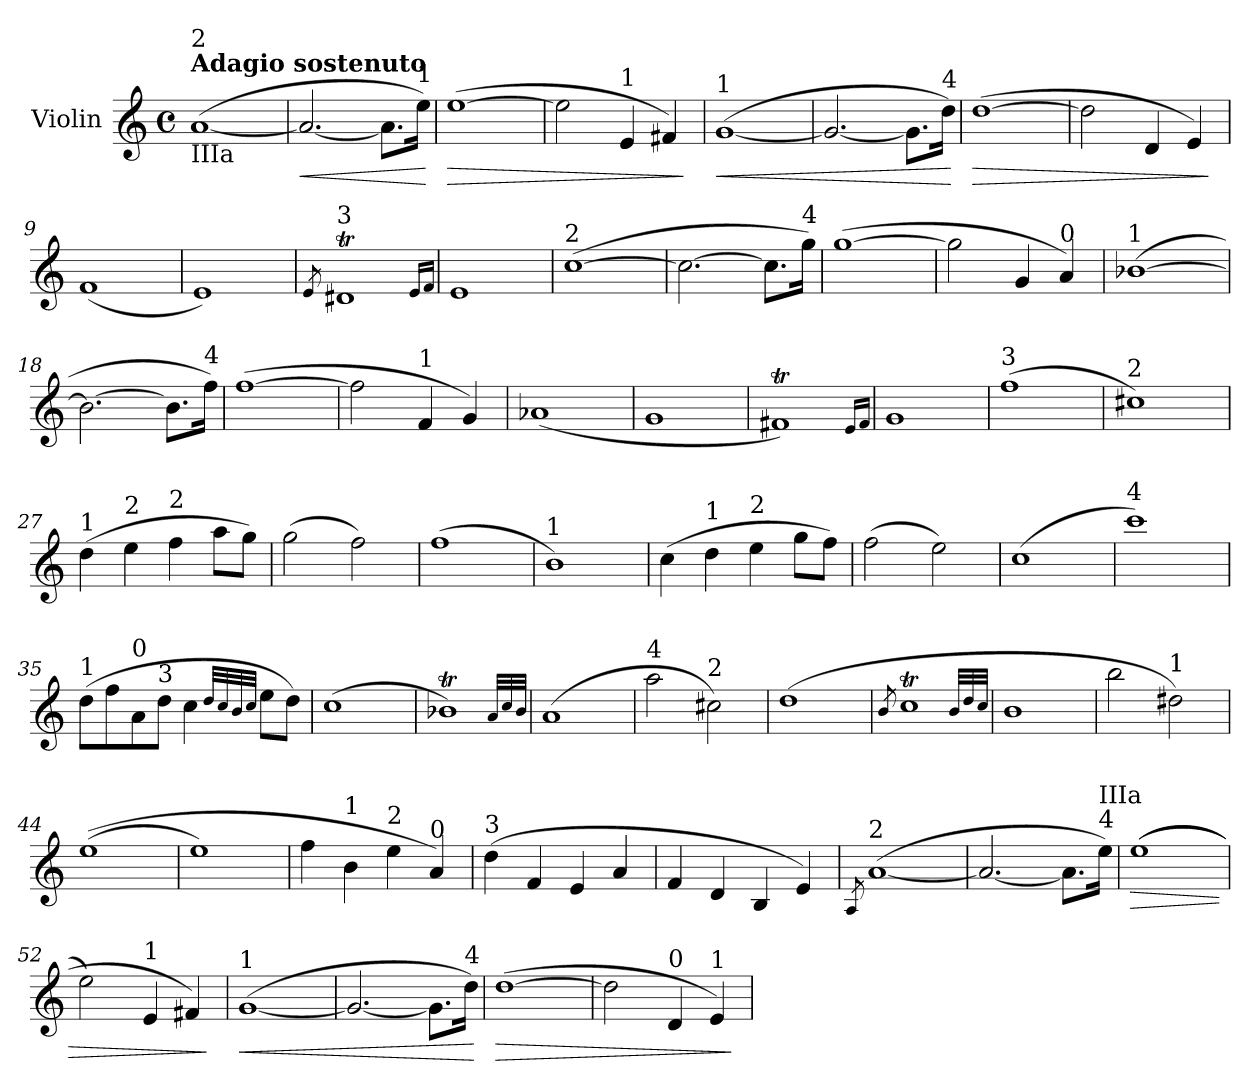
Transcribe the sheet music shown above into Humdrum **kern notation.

**kern	**dynam
*part1	*part1
*staff1	*staff1
*I"Violin	*
*I'Vln.	*
*clefG2	*
*k[]	*
*M4/4	*
*met(c)	*
*MM90	*
=1	=1
!LO:TX:a:B:t=Adagio sostenuto	!
!LO:TX:a:t=2	!
!LO:TX:b:t=IIIa	!
(>[1a	.
=2	=2
!	!LO:HP:b
2.a/_	<
8.a\L]	.
!LO:TX:a:t=1	!
16ee\Jk)	.
.	[
=3	=3
!	!LO:HP:b
(>[1ee	>
=4	=4
2ee\]	.
!LO:TX:a:t=1	!
4e/	.
4f#X/)	.
.	]
=5	=5
!LO:TX:a:t=1	!
!	!LO:HP:b
(>[1g	<
=6	=6
2.g/_	.
8.g\L]	.
!LO:TX:a:t=4	!
16dd\Jk)	.
.	[
=7	=7
!	!LO:HP:b
(>[1dd	>
=8	=8
2dd\]	.
4d/	.
4e/)	.
.	]
=9	=9
(<1f	.
=10	=10
1e)	.
!!LO:LB:g=z
=11	=11
8qe/	.
!LO:TX:a:t=3	!
1d#Xt	.
16qe/LL	.
16qf/JJ	.
=12	=12
1e	.
=13	=13
!LO:TX:a:t=2	!
(>[1cc	.
=14	=14
2.cc\_	.
8.cc\L]	.
!LO:TX:a:t=4	!
16gg\Jk)	.
=15	=15
(>[1gg	.
=16	=16
2gg\]	.
4g/	.
!LO:TX:a:t=0	!
4a/)	.
=17	=17
!LO:TX:a:t=1	!
(>[1b-X	.
=18	=18
2.b-\_	.
8.b-\L]	.
!LO:TX:a:t=4	!
16ff\Jk)	.
=19	=19
(>[1ff	.
=20	=20
2ff\]	.
!LO:TX:a:t=1	!
4f/	.
4g/)	.
!!LO:LB:g=z
=21	=21
(>1a-X	.
=22	=22
1g	.
=23	=23
1f#Xt)	.
16qe/LL	.
16qf#/JJ	.
=24	=24
1g	.
=25	=25
!LO:TX:a:t=3	!
(>1ff	.
=26	=26
!LO:TX:a:t=2	!
1cc#X)	.
=27	=27
!LO:TX:a:t=1	!
(>4dd\	.
!LO:TX:a:t=2	!
4ee\	.
!LO:TX:a:t=2	!
4ff\	.
8aa\L	.
8gg\J)	.
=28	=28
(>2gg\	.
2ff\)	.
=29	=29
(>1ff	.
=30	=30
!LO:TX:a:t=1	!
1b)	.
=31	=31
(>4cc\	.
!LO:TX:a:t=1	!
4dd\	.
!LO:TX:a:t=2	!
4ee\	.
8gg\L	.
8ff\J)	.
!!LO:LB:g=z
=32	=32
(>2ff\	.
2ee\)	.
=33	=33
(>1cc	.
=34	=34
!LO:TX:a:t=4	!
1ccc)	.
=35	=35
!LO:TX:a:t=1	!
(>8dd\L	.
8ff\	.
!LO:TX:a:t=0	!
8a\	.
!LO:TX:a:t=3	!
8dd\J	.
4cc\	.
32qdd/LLL	.
32qcc/	.
32qb/	.
32qcc/JJJ	.
8ee\L	.
8dd\J)	.
=36	=36
(>1cc	.
=37	=37
1b-XT)	.
32qa/LLL	.
32qcc/	.
32qb-/JJJ	.
=38	=38
(>1a	.
=39	=39
!LO:TX:a:t=4	!
2aa\	.
!LO:TX:a:t=2	!
2cc#X\)	.
=40	=40
(>1dd	.
=41	=41
8qb/	.
1ccT	.
32qb/LLL	.
32qdd/	.
32qcc/JJJ	.
!!LO:LB:g=z
=42	=42
1b	.
=43	=43
2bb\	.
!LO:TX:a:t=1	!
2dd#X\)	.
=44	=44
(>(>1ee	.
=45	=45
1ee)	.
=46	=46
4ff\	.
!LO:TX:a:t=1	!
4b\	.
!LO:TX:a:t=2	!
4ee\	.
!LO:TX:a:t=0	!
4a/)	.
=47	=47
!LO:TX:a:t=3	!
(>4dd\	.
4f/	.
4e/	.
4a/	.
=48	=48
4f/	.
4d/	.
4B/	.
4e/)	.
=49	=49
8qA/	.
!LO:TX:a:t=2	!
(>[1a	.
=50	=50
2.a/_	.
8.a\L]	.
!LO:TX:a:t=4	!
!LO:TX:a:t=IIIa	!
16ee\Jk)	.
=51	=51
!	!LO:HP:b
(>(>1ee	>
=52	=52
2ee\)	.
!LO:TX:a:t=1	!
4e/	.
4f#X/)	.
.	]
!!LO:LB:g=z
=53	=53
!LO:TX:a:t=1	!
!	!LO:HP:b
(>[1g	<
=54	=54
2.g/_	.
8.g\L]	.
!LO:TX:a:t=4	!
16dd\Jk)	.
.	[
=55	=55
!	!LO:HP:b
(>[1dd	>
=56	=56
2dd\]	.
!LO:TX:a:t=0	!
4d/	.
!LO:TX:a:t=1	!
4e/)	.
.	]
=	=
*-	*-
